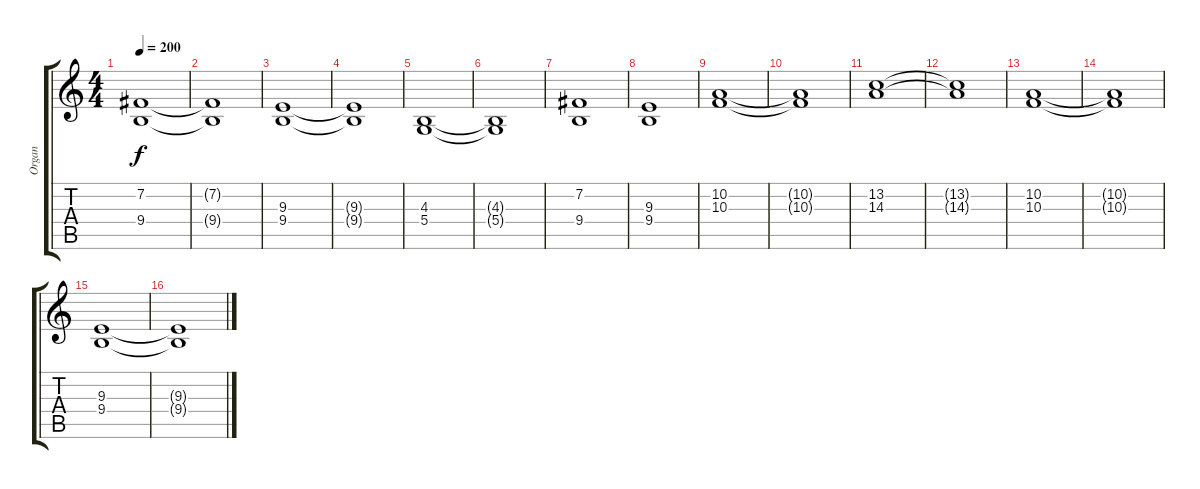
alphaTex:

\track ("Organ" "Organ") {instrument reedorgan}
\staff {score tabs}
\tuning (E4 B3 G3 D3 A2 E2) {hide}
\ts (4 4)
\tempo 200
\clef g2
\ks c
(7.2 9.4).1{dy f} |
(7.2{t} 9.4{t}).1 |
(9.3 9.4).1 |
(9.3{t} 9.4{t}).1 |
(4.3 5.4).1 |
(4.3{t} 5.4{t}).1 |
(7.2 9.4).1 |
(9.3 9.4).1 |
(10.2 10.3).1 |
(10.2{t} 10.3{t}).1 |
(13.2 14.3).1 |
(13.2{t} 14.3{t}).1 |
(10.2 10.3).1 |
(10.2{t} 10.3{t}).1 |
(9.3 9.4).1 |
(9.3{t} 9.4{t}).1
